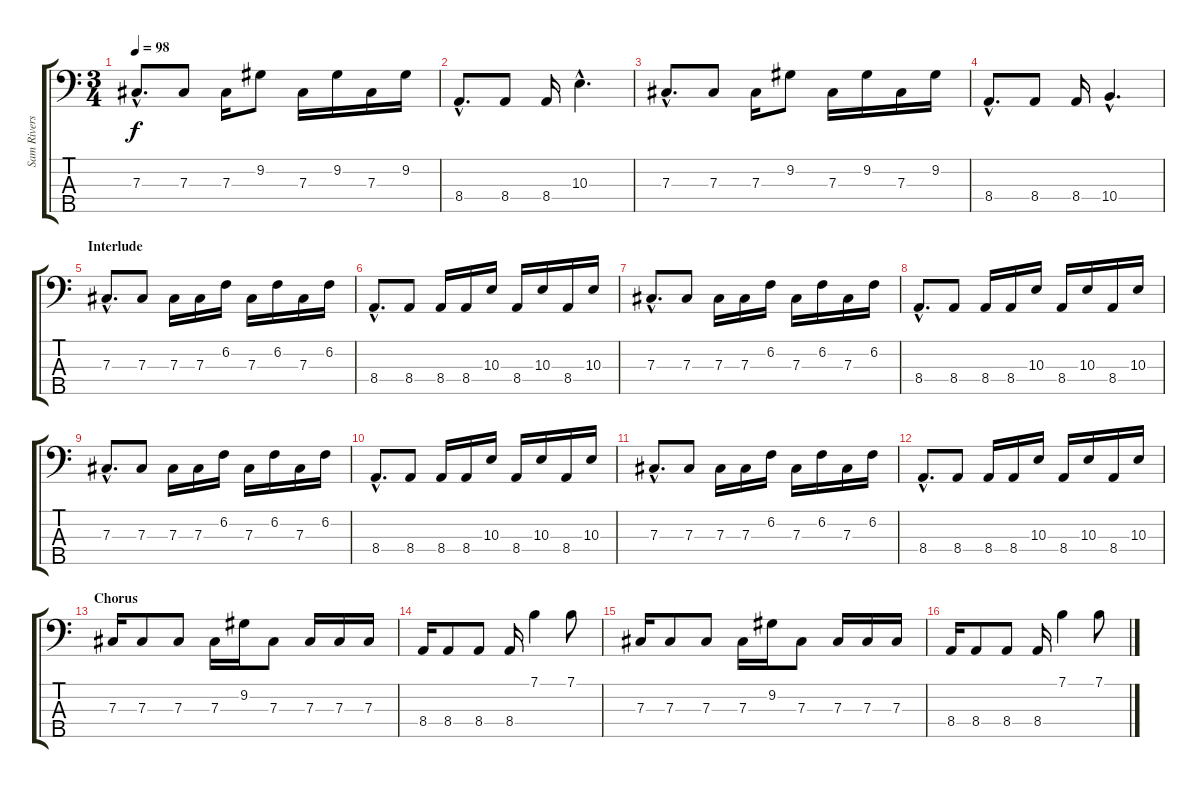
\track ("Sam Rivers - Bass" "Sam Rivers") {instrument electricbassfinger}
\staff {score tabs}
\tuning (E2 B1 Gb1 Db1 Ab0) {hide}
\ts (3 4)
\tempo 98
\clef f4
\ks c
7.3{hac}.8{d dy f} 7.3.8 7.3.16 9.2.8 7.3.16 9.2.16 7.3.16 9.2.16 |
8.4{hac}.8{d} 8.4.8 8.4.16 10.3{hac}.4{d} |
7.3{hac}.8{d} 7.3.8 7.3.16 9.2.8 7.3.16 9.2.16 7.3.16 9.2.16 |
8.4{hac}.8{d} 8.4.8 8.4.16 10.4{hac}.4{d} |
\section ("" "Interlude")
7.3{hac}.8{d} 7.3.8 7.3.16 7.3.16 6.2.16 7.3.16 6.2.16 7.3.16 6.2.16 |
8.4{hac}.8{d} 8.4.8 8.4.16 8.4.16 10.3.16 8.4.16 10.3.16 8.4.16 10.3.16 |
7.3{hac}.8{d} 7.3.8 7.3.16 7.3.16 6.2.16 7.3.16 6.2.16 7.3.16 6.2.16 |
8.4{hac}.8{d} 8.4.8 8.4.16 8.4.16 10.3.16 8.4.16 10.3.16 8.4.16 10.3.16 |
7.3{hac}.8{d} 7.3.8 7.3.16 7.3.16 6.2.16 7.3.16 6.2.16 7.3.16 6.2.16 |
8.4{hac}.8{d} 8.4.8 8.4.16 8.4.16 10.3.16 8.4.16 10.3.16 8.4.16 10.3.16 |
7.3{hac}.8{d} 7.3.8 7.3.16 7.3.16 6.2.16 7.3.16 6.2.16 7.3.16 6.2.16 |
8.4{hac}.8{d} 8.4.8 8.4.16 8.4.16 10.3.16 8.4.16 10.3.16 8.4.16 10.3.16 |
\section ("" "Chorus")
7.3.16 7.3.8 7.3.8 7.3.16 9.2.16 7.3.8 7.3.16 7.3.16 7.3.16 |
8.4.16 8.4.8 8.4.8 8.4.16 7.1.4 7.1.8 |
7.3.16 7.3.8 7.3.8 7.3.16 9.2.16 7.3.8 7.3.16 7.3.16 7.3.16 |
8.4.16 8.4.8 8.4.8 8.4.16 7.1.4 7.1.8
